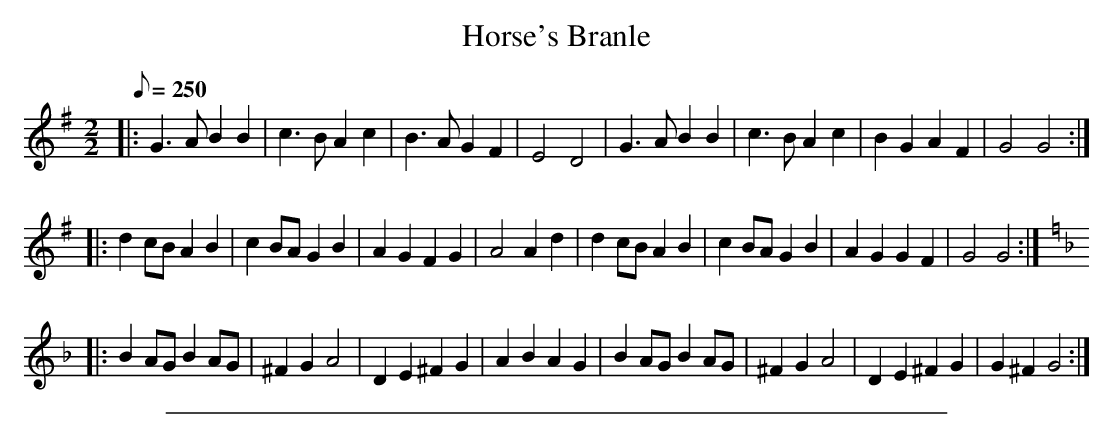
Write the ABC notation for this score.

X:1
T: Horse's Branle
M:2/2
L:1/8
Q:250
K:G
|: G3  A B2 B2 | c3  B A2 c2 | B3  A  G2 F2 | E4 D4 \
|  G3  A B2 B2 | c3  B A2 c2 | B2 G2  A2 F2 | G4 G4 :|
|: d2 cB A2 B2 | c2 BA G2 B2 | A2 G2  F2 G2 | A4 A2 d2 \
|  d2 cB A2 B2 | c2 BA G2 B2 | A2 G2  G2 F2 | G4 G4 :|
K:Dm
|: B2 AG B2 AG |^F2 G2 A4    | D2 E2 ^F2 G2 | A2  B2 A2 G2 \
|  B2 AG B2 AG |^F2 G2 A4    | D2 E2 ^F2 G2 | G2 ^F2 G4 :|
